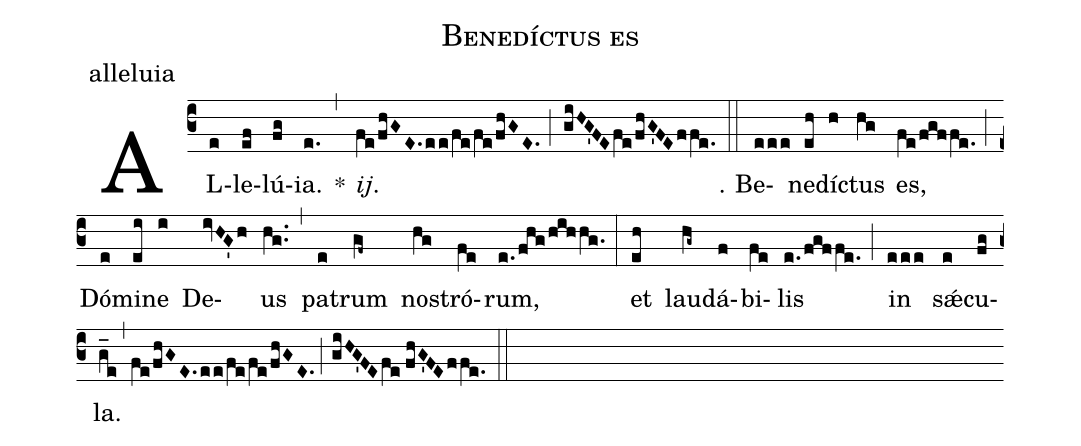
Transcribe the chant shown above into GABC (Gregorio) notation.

name:Benedíctus es;
office-part:alleluia;
%%
(c3) AL(e)le(ef)lú(fg)ia.(e.) *(,) <i>ij</i>.(fe/fhGE.ee/fe/fe/fhGE.;giHG'FEfe/fhG'FEffe.) (::)

℣. Be(eee)ne(eh)dí(h)ctus(hg) es,(fe/fgffe.) (;) Dó(e)mi(ei)ne(i) De(ivHG'h)us(hg..) (,) pa(e)trum(gf~) no(hg)stró(fe)rum,(e./fhg/hihhg.) (:)
et(eh) lau(hg~)dá(f)bi(fe)lis(e./fgffe.) (;) in(eee) s<sp>'ae</sp>(e)cu(fg)la.(g_e,fe/fhGE.ee/fe/fe/fhGE.;giHG'FE/fe//fhG'FEffe.) (::)
